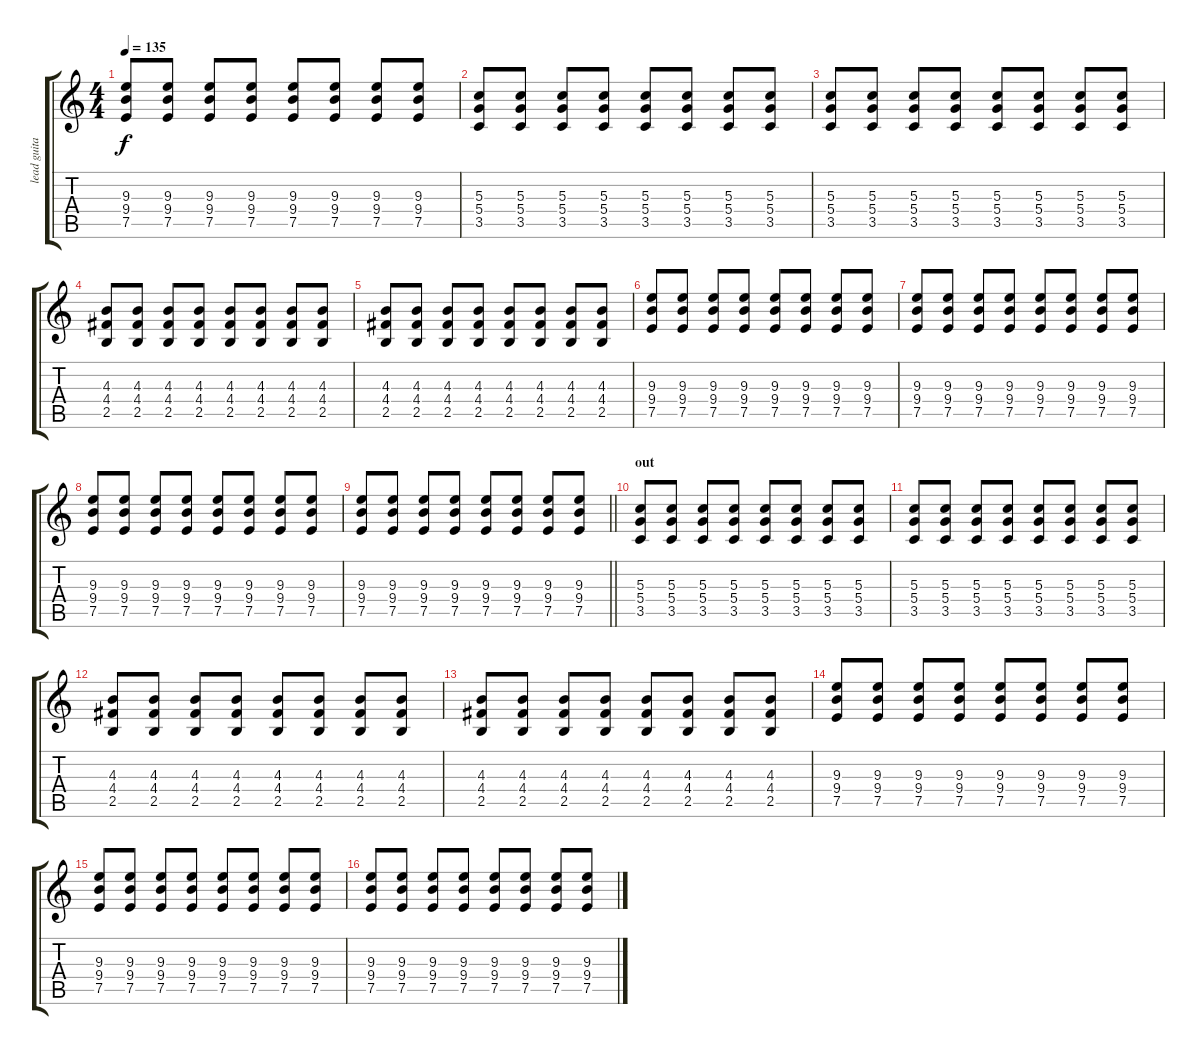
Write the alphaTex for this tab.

\track ("lead guitar (lukman)" "lead guita") {instrument electricguitarclean}
\staff {score tabs}
\tuning (E4 B3 G3 D3 A2 E2) {hide}
\ts (4 4)
\tempo 135
\clef g2
\ks c
(9.3 9.4 7.5).8{dy f} (9.3 9.4 7.5).8 (9.3 9.4 7.5).8 (9.3 9.4 7.5).8 (9.3 9.4 7.5).8 (9.3 9.4 7.5).8 (9.3 9.4 7.5).8 (9.3 9.4 7.5).8 |
(5.3 5.4 3.5).8 (5.3 5.4 3.5).8 (5.3 5.4 3.5).8 (5.3 5.4 3.5).8 (5.3 5.4 3.5).8 (5.3 5.4 3.5).8 (5.3 5.4 3.5).8 (5.3 5.4 3.5).8 |
(5.3 5.4 3.5).8 (5.3 5.4 3.5).8 (5.3 5.4 3.5).8 (5.3 5.4 3.5).8 (5.3 5.4 3.5).8 (5.3 5.4 3.5).8 (5.3 5.4 3.5).8 (5.3 5.4 3.5).8 |
(4.3 4.4 2.5).8 (4.3 4.4 2.5).8 (4.3 4.4 2.5).8 (4.3 4.4 2.5).8 (4.3 4.4 2.5).8 (4.3 4.4 2.5).8 (4.3 4.4 2.5).8 (4.3 4.4 2.5).8 |
(4.3 4.4 2.5).8 (4.3 4.4 2.5).8 (4.3 4.4 2.5).8 (4.3 4.4 2.5).8 (4.3 4.4 2.5).8 (4.3 4.4 2.5).8 (4.3 4.4 2.5).8 (4.3 4.4 2.5).8 |
(9.3 9.4 7.5).8 (9.3 9.4 7.5).8 (9.3 9.4 7.5).8 (9.3 9.4 7.5).8 (9.3 9.4 7.5).8 (9.3 9.4 7.5).8 (9.3 9.4 7.5).8 (9.3 9.4 7.5).8 |
(9.3 9.4 7.5).8 (9.3 9.4 7.5).8 (9.3 9.4 7.5).8 (9.3 9.4 7.5).8 (9.3 9.4 7.5).8 (9.3 9.4 7.5).8 (9.3 9.4 7.5).8 (9.3 9.4 7.5).8 |
(9.3 9.4 7.5).8 (9.3 9.4 7.5).8 (9.3 9.4 7.5).8 (9.3 9.4 7.5).8 (9.3 9.4 7.5).8 (9.3 9.4 7.5).8 (9.3 9.4 7.5).8 (9.3 9.4 7.5).8 |
\barLineRight lightlight
(9.3 9.4 7.5).8 (9.3 9.4 7.5).8 (9.3 9.4 7.5).8 (9.3 9.4 7.5).8 (9.3 9.4 7.5).8 (9.3 9.4 7.5).8 (9.3 9.4 7.5).8 (9.3 9.4 7.5).8 |
\section ("" "out")
(5.3 5.4 3.5).8 (5.3 5.4 3.5).8 (5.3 5.4 3.5).8 (5.3 5.4 3.5).8 (5.3 5.4 3.5).8 (5.3 5.4 3.5).8 (5.3 5.4 3.5).8 (5.3 5.4 3.5).8 |
(5.3 5.4 3.5).8 (5.3 5.4 3.5).8 (5.3 5.4 3.5).8 (5.3 5.4 3.5).8 (5.3 5.4 3.5).8 (5.3 5.4 3.5).8 (5.3 5.4 3.5).8 (5.3 5.4 3.5).8 |
(4.3 4.4 2.5).8 (4.3 4.4 2.5).8 (4.3 4.4 2.5).8 (4.3 4.4 2.5).8 (4.3 4.4 2.5).8 (4.3 4.4 2.5).8 (4.3 4.4 2.5).8 (4.3 4.4 2.5).8 |
(4.3 4.4 2.5).8 (4.3 4.4 2.5).8 (4.3 4.4 2.5).8 (4.3 4.4 2.5).8 (4.3 4.4 2.5).8 (4.3 4.4 2.5).8 (4.3 4.4 2.5).8 (4.3 4.4 2.5).8 |
(9.3 9.4 7.5).8 (9.3 9.4 7.5).8 (9.3 9.4 7.5).8 (9.3 9.4 7.5).8 (9.3 9.4 7.5).8 (9.3 9.4 7.5).8 (9.3 9.4 7.5).8 (9.3 9.4 7.5).8 |
(9.3 9.4 7.5).8 (9.3 9.4 7.5).8 (9.3 9.4 7.5).8 (9.3 9.4 7.5).8 (9.3 9.4 7.5).8 (9.3 9.4 7.5).8 (9.3 9.4 7.5).8 (9.3 9.4 7.5).8 |
(9.3 9.4 7.5).8 (9.3 9.4 7.5).8 (9.3 9.4 7.5).8 (9.3 9.4 7.5).8 (9.3 9.4 7.5).8 (9.3 9.4 7.5).8 (9.3 9.4 7.5).8 (9.3 9.4 7.5).8
